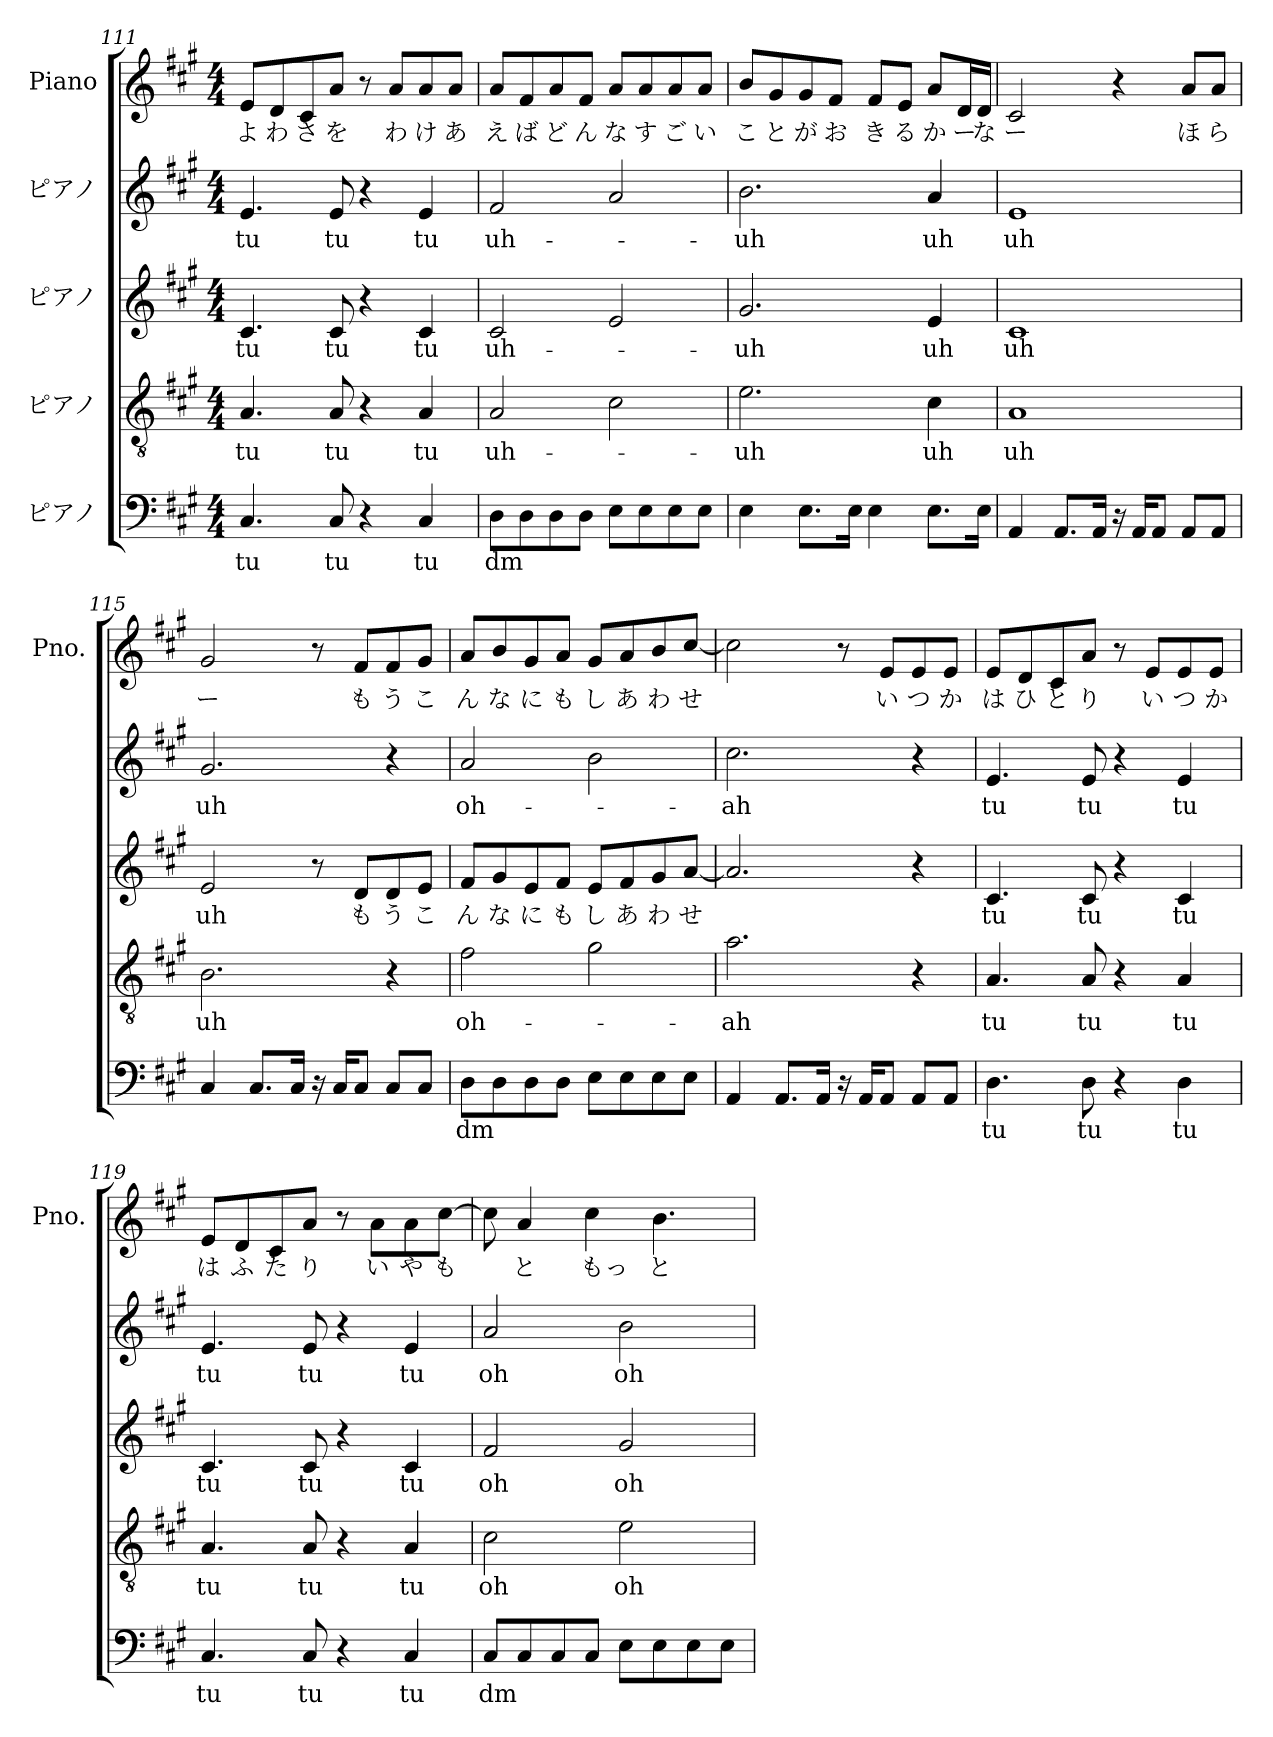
**kern	**text	**kern	**text	**kern	**text	**kern	**text	**kern	**text
*part5	*part5	*part4	*part4	*part3	*part3	*part2	*part2	*part1	*part1
*staff5	*staff5	*staff4	*staff4	*staff3	*staff3	*staff2	*staff2	*staff1	*staff1
*I"ピアノ	*	*I"ピアノ	*	*I"ピアノ	*	*I"ピアノ	*	*I"Piano	*
*	*	*	*	*	*	*	*	*I'Pno.	*
*clefF4	*	*clefGv2	*	*clefG2	*	*clefG2	*	*clefG2	*
*k[f#c#g#]	*	*k[f#c#g#]	*	*k[f#c#g#]	*	*k[f#c#g#]	*	*k[f#c#g#]	*
*M4/4	*	*M4/4	*	*M4/4	*	*M4/4	*	*M4/4	*
=111	=111	=111	=111	=111	=111	=111	=111	=111	=111
4.C#	tu	4.A	-tu	4.c#	-tu	4.e	-tu	8eL	よ
.	.	.	.	.	.	.	.	8d	わ
.	.	.	.	.	.	.	.	8c#	さ
8C#	tu	8A	tu	8c#	tu	8e	tu	8aJ	を
4r	.	4r	.	4r	.	4r	.	8r	.
.	.	.	.	.	.	.	.	8aL	わ
4C#	tu	4A	tu	4c#	tu	4e	tu	8a	け
.	.	.	.	.	.	.	.	8aJ	あ
=112	=112	=112	=112	=112	=112	=112	=112	=112	=112
8DL	dm	2A	uh-	2c#	uh-	2f#	uh-	8aL	え
8D	.	.	.	.	.	.	.	8f#	ば
8D	.	.	.	.	.	.	.	8a	ど
8DJ	.	.	.	.	.	.	.	8f#J	ん
8EL	.	2c#	.	2e	.	2a	.	8aL	な
8E	.	.	.	.	.	.	.	8a	す
8E	.	.	.	.	.	.	.	8a	ご
8EJ	.	.	.	.	.	.	.	8aJ	い
=113	=113	=113	=113	=113	=113	=113	=113	=113	=113
4E	.	2.e	-uh	2.g#	-uh	2.b	-uh	8bL	こ
.	.	.	.	.	.	.	.	8g#	と
8.EL	.	.	.	.	.	.	.	8g#	が
.	.	.	.	.	.	.	.	8f#J	お
16EJk	.	.	.	.	.	.	.	.	.
4E	.	.	.	.	.	.	.	8f#L	き
.	.	.	.	.	.	.	.	8eJ	る
8.EL	.	4c#	uh	4e	uh	4a	uh	8aL	か
.	.	.	.	.	.	.	.	16dL	ー
16EJk	.	.	.	.	.	.	.	16dJJ	な
=114	=114	=114	=114	=114	=114	=114	=114	=114	=114
4AA	.	1A	uh	1c#	uh	1e	uh	2c#	ー
8.AAL	.	.	.	.	.	.	.	.	.
16AAJk	.	.	.	.	.	.	.	.	.
16r	.	.	.	.	.	.	.	4r	.
16AAKL	.	.	.	.	.	.	.	.	.
8AAJ	.	.	.	.	.	.	.	.	.
8AAL	.	.	.	.	.	.	.	8aL	ほ
8AAJ	.	.	.	.	.	.	.	8aJ	ら
=115	=115	=115	=115	=115	=115	=115	=115	=115	=115
4C#	.	2.B	uh	2e	uh	2.g#	uh	2g#	ー
8.C#L	.	.	.	.	.	.	.	.	.
16C#Jk	.	.	.	.	.	.	.	.	.
16r	.	.	.	8r	.	.	.	8r	.
16C#KL	.	.	.	.	.	.	.	.	.
8C#J	.	.	.	8dL	も	.	.	8f#L	も
8C#L	.	4r	.	8d	う	4r	.	8f#	う
8C#J	.	.	.	8eJ	こ	.	.	8g#J	こ
=116	=116	=116	=116	=116	=116	=116	=116	=116	=116
8DL	dm	2f#	oh-	8f#L	ん	2a	oh-	8aL	ん
8D	.	.	.	8g#	な	.	.	8b	な
8D	.	.	.	8e	に	.	.	8g#	に
8DJ	.	.	.	8f#J	も	.	.	8aJ	も
8EL	.	2g#	.	8eL	し	2b	.	8g#L	し
8E	.	.	.	8f#	あ	.	.	8a	あ
8E	.	.	.	8g#	わ	.	.	8b	わ
8EJ	.	.	.	[8aJ	せ	.	.	[8cc#J	せ
=117	=117	=117	=117	=117	=117	=117	=117	=117	=117
4AA	.	2.a	ah	2.a]	.	2.cc#	ah	2cc#]	.
8.AAL	.	.	.	.	.	.	.	.	.
16AAJk	.	.	.	.	.	.	.	.	.
16r	.	.	.	.	.	.	.	8r	.
16AAKL	.	.	.	.	.	.	.	.	.
8AAJ	.	.	.	.	.	.	.	8eL	い
8AAL	.	4r	.	4r	.	4r	.	8e	つ
8AAJ	.	.	.	.	.	.	.	8eJ	か
=118	=118	=118	=118	=118	=118	=118	=118	=118	=118
4.D	tu	4.A	-tu	4.c#	-tu	4.e	-tu	8eL	は
.	.	.	.	.	.	.	.	8d	ひ
.	.	.	.	.	.	.	.	8c#	と
8D	tu	8A	tu	8c#	tu	8e	tu	8aJ	り
4r	.	4r	.	4r	.	4r	.	8r	.
.	.	.	.	.	.	.	.	8eL	い
4D	tu	4A	tu	4c#	tu	4e	tu	8e	つ
.	.	.	.	.	.	.	.	8eJ	か
=119	=119	=119	=119	=119	=119	=119	=119	=119	=119
4.C#	tu	4.A	-tu	4.c#	-tu	4.e	-tu	8eL	は
.	.	.	.	.	.	.	.	8d	ふ
.	.	.	.	.	.	.	.	8c#	た
8C#	tu	8A	tu	8c#	tu	8e	tu	8aJ	り
4r	.	4r	.	4r	.	4r	.	8r	.
.	.	.	.	.	.	.	.	8aL	い
4C#	tu	4A	tu	4c#	tu	4e	tu	8a	や
.	.	.	.	.	.	.	.	[8cc#J	も
=120	=120	=120	=120	=120	=120	=120	=120	=120	=120
8C#L	dm	2c#	oh	2f#	oh	2a	oh	8cc#]	.
8C#	.	.	.	.	.	.	.	4a	と
8C#	.	.	.	.	.	.	.	.	.
8C#J	.	.	.	.	.	.	.	4cc#	もっ
8EL	.	2e	oh	2g#	oh	2b	oh	.	.
8E	.	.	.	.	.	.	.	4.b	と
8E	.	.	.	.	.	.	.	.	.
8EJ	.	.	.	.	.	.	.	.	.
=	=	=	=	=	=	=	=	=	=
*-	*-	*-	*-	*-	*-	*-	*-	*-	*-
